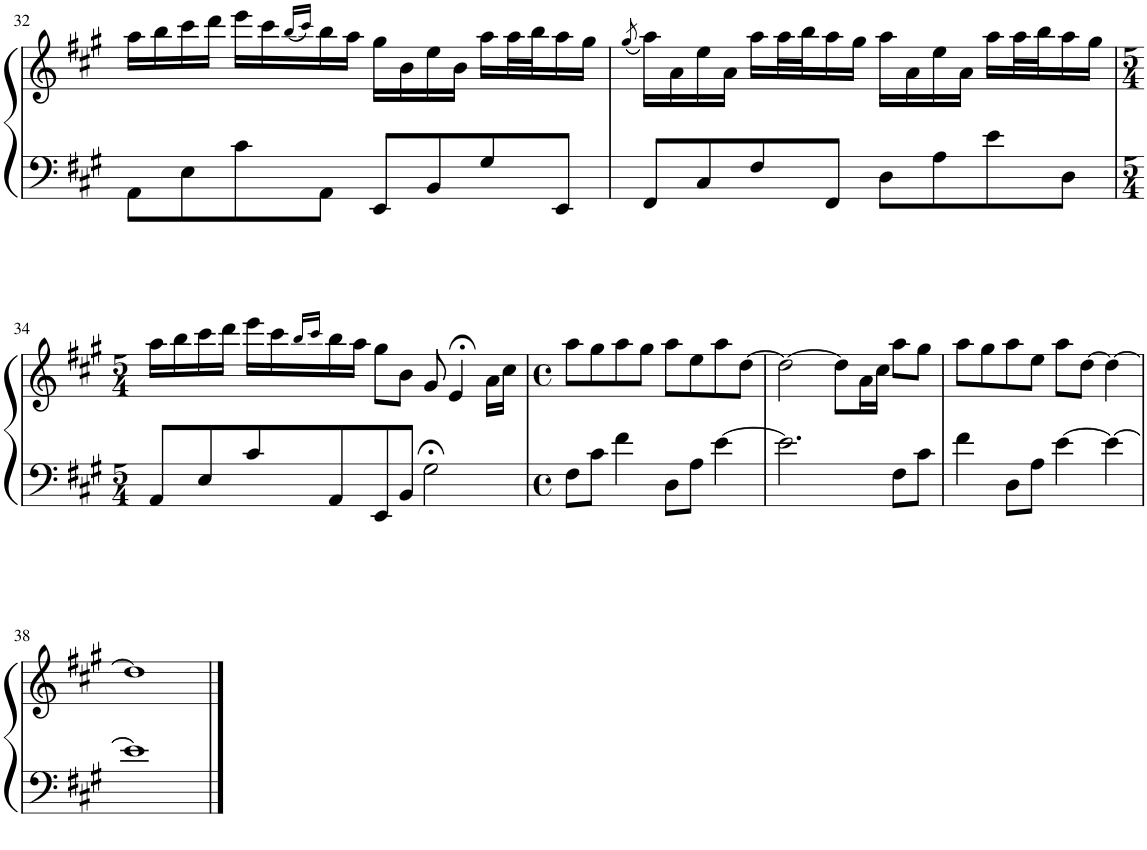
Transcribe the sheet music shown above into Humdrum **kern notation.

**kern	**kern
*part1	*part1
*staff2	*staff1
*I"Piano	*
*I'Pno.	*
!!LO:PB:g=z
*clefF4	*clefG2
*k[f#c#g#]	*k[f#c#g#]
*M4/4	*M4/4
*met(c)	*met(c)
=32	=32
8AA\L	16aa\LL
.	16bb\
8E\	16ccc#\
.	16ddd\JJ
8c#\	16eee\LL
.	16ccc#\
.	(16qbb/LL
.	16qccc#/JJ)
8AA\J	16bb\
.	16aa\JJ
8EE/L	16gg#\LL
.	16b\
8BB/	16ee\
.	16b\JJ
8G#/	16aa\LL
.	32aa\L
.	32bb\J
8EE/J	16aa\
.	16gg#\JJ
=33	=33
.	(8qgg#/
8FF#/L	16aa\LL)
.	16a\
8C#/	16ee\
.	16a\JJ
8F#/	16aa\LL
.	32aa\L
.	32bb\J
8FF#/J	16aa\
.	16gg#\JJ
8D\L	16aa\LL
.	16a\
8A\	16ee\
.	16a\JJ
8e\	16aa\LL
.	32aa\L
.	32bb\J
8D\J	16aa\
.	16gg#\JJ
!!LO:LB:g=z
=34	=34
*M5/4	*M5/4
8AA/L	16aa\LL
.	16bb\
8E/	16ccc#\
.	16ddd\JJ
8c#/	16eee\LL
.	16ccc#\
.	16qbb/LL
.	16qccc#/JJ
8AA/	16bb\
.	16aa\JJ
8EE/	8gg#\L
8BB/J	8b\J
2G#;<\	8g#/
.	4e;</
.	16a\LL
.	16cc#\JJ
=35	=35
*M4/4	*M4/4
*met(c)	*met(c)
8F#\L	8aa\L
8c#\J	8gg#\
4f#\	8aa\
.	8gg#\J
8D\L	8aa\L
8A\J	8ee\
[4e\	8aa\
.	[8dd\J
=36	=36
2.e\]	2dd\_
.	8dd\L]
.	16a\L
.	16cc#\JJ
8F#\L	8aa\L
8c#\J	8gg#\J
=37	=37
4f#\	8aa\L
.	8gg#\
8D\L	8aa\
8A\J	8ee\J
[4e\	8aa\L
.	[8dd\J
4e\_	4dd\_
!!LO:LB:g=z
=38	=38
1e]	1dd]
==	==
*-	*-
